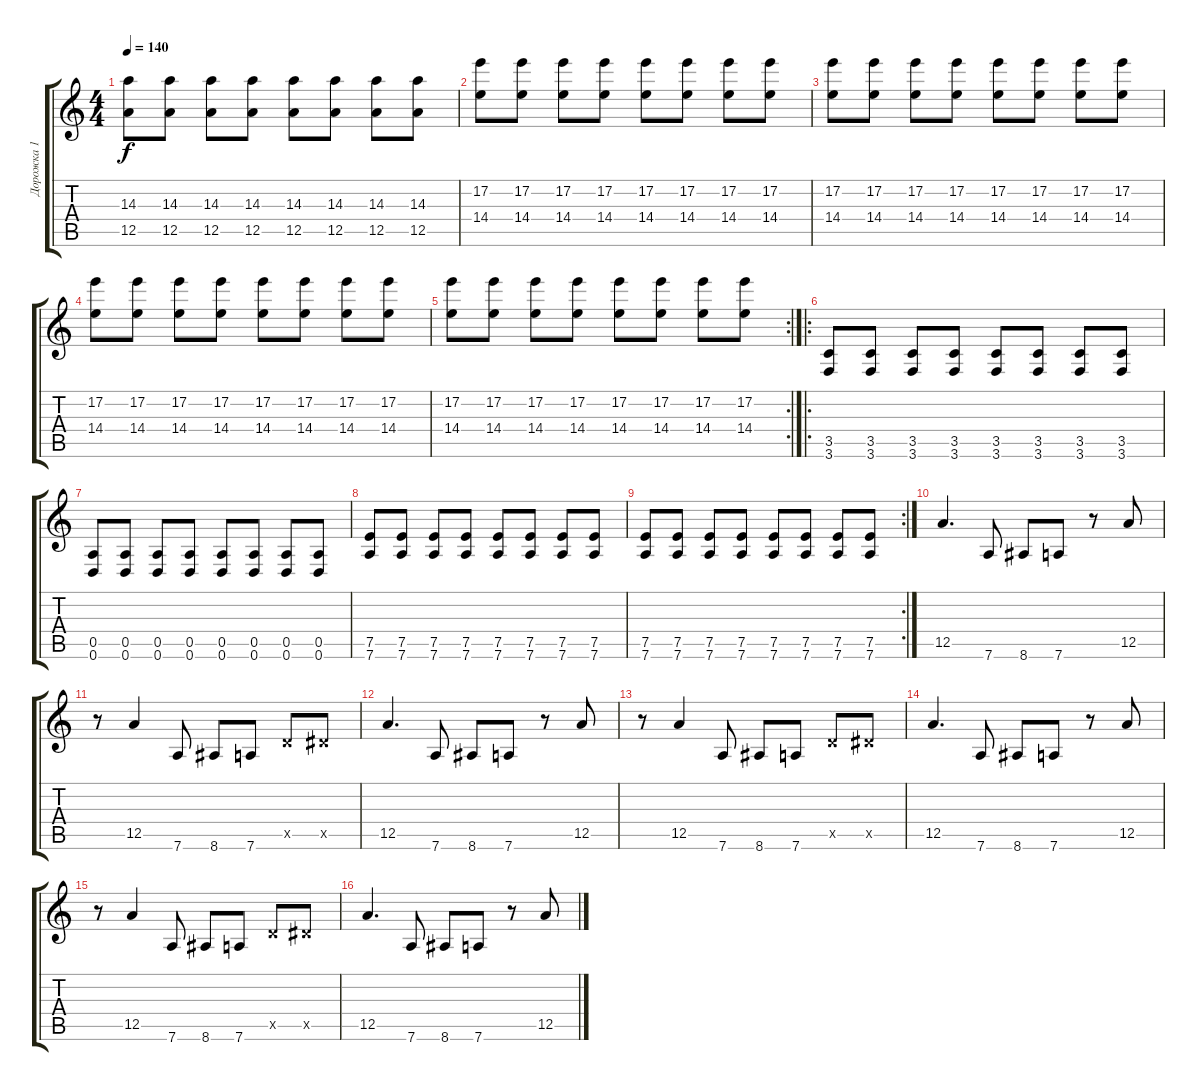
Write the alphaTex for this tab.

\track ("Дорожка 1" "Дорожка 1") {instrument overdrivenguitar}
\staff {score tabs}
\tuning (E4 B3 G3 D3 A2 D2) {hide}
\ts (4 4)
\tempo 140
\clef g2
\ks c
(14.3 12.5).8{dy f} (14.3 12.5).8 (14.3 12.5).8 (14.3 12.5).8 (14.3 12.5).8 (14.3 12.5).8 (14.3 12.5).8 (14.3 12.5).8 |
(17.2 14.4).8 (17.2 14.4).8 (17.2 14.4).8 (17.2 14.4).8 (17.2 14.4).8 (17.2 14.4).8 (17.2 14.4).8 (17.2 14.4).8 |
(17.2 14.4).8 (17.2 14.4).8 (17.2 14.4).8 (17.2 14.4).8 (17.2 14.4).8 (17.2 14.4).8 (17.2 14.4).8 (17.2 14.4).8 |
(17.2 14.4).8 (17.2 14.4).8 (17.2 14.4).8 (17.2 14.4).8 (17.2 14.4).8 (17.2 14.4).8 (17.2 14.4).8 (17.2 14.4).8 |
\rc 2
(17.2 14.4).8 (17.2 14.4).8 (17.2 14.4).8 (17.2 14.4).8 (17.2 14.4).8 (17.2 14.4).8 (17.2 14.4).8 (17.2 14.4).8 |
\ro
(3.5 3.6).8{volume 7 balance 16} (3.5 3.6).8 (3.5 3.6).8 (3.5 3.6).8 (3.5 3.6).8 (3.5 3.6).8 (3.5 3.6).8 (3.5 3.6).8 |
(0.5 0.6).8 (0.5 0.6).8 (0.5 0.6).8 (0.5 0.6).8 (0.5 0.6).8 (0.5 0.6).8 (0.5 0.6).8 (0.5 0.6).8 |
(7.5 7.6).8 (7.5 7.6).8 (7.5 7.6).8 (7.5 7.6).8 (7.5 7.6).8 (7.5 7.6).8 (7.5 7.6).8 (7.5 7.6).8 |
\rc 2
(7.5 7.6).8 (7.5 7.6).8 (7.5 7.6).8 (7.5 7.6).8 (7.5 7.6).8 (7.5 7.6).8 (7.5 7.6).8 (7.5 7.6).8 |
12.5.4{d volume 16 balance 8} 7.6.8 8.6.8 7.6.8 r.8 12.5.8 |
r.8 12.5.4 7.6.8 8.6.8 7.6.8 5.5{x}.8 6.5{x}.8 |
12.5.4{d} 7.6.8 8.6.8 7.6.8 r.8 12.5.8 |
r.8 12.5.4 7.6.8 8.6.8 7.6.8 5.5{x}.8 6.5{x}.8 |
12.5.4{d} 7.6.8 8.6.8 7.6.8 r.8 12.5.8 |
r.8 12.5.4 7.6.8 8.6.8 7.6.8 5.5{x}.8 6.5{x}.8 |
12.5.4{d} 7.6.8 8.6.8 7.6.8 r.8 12.5.8
